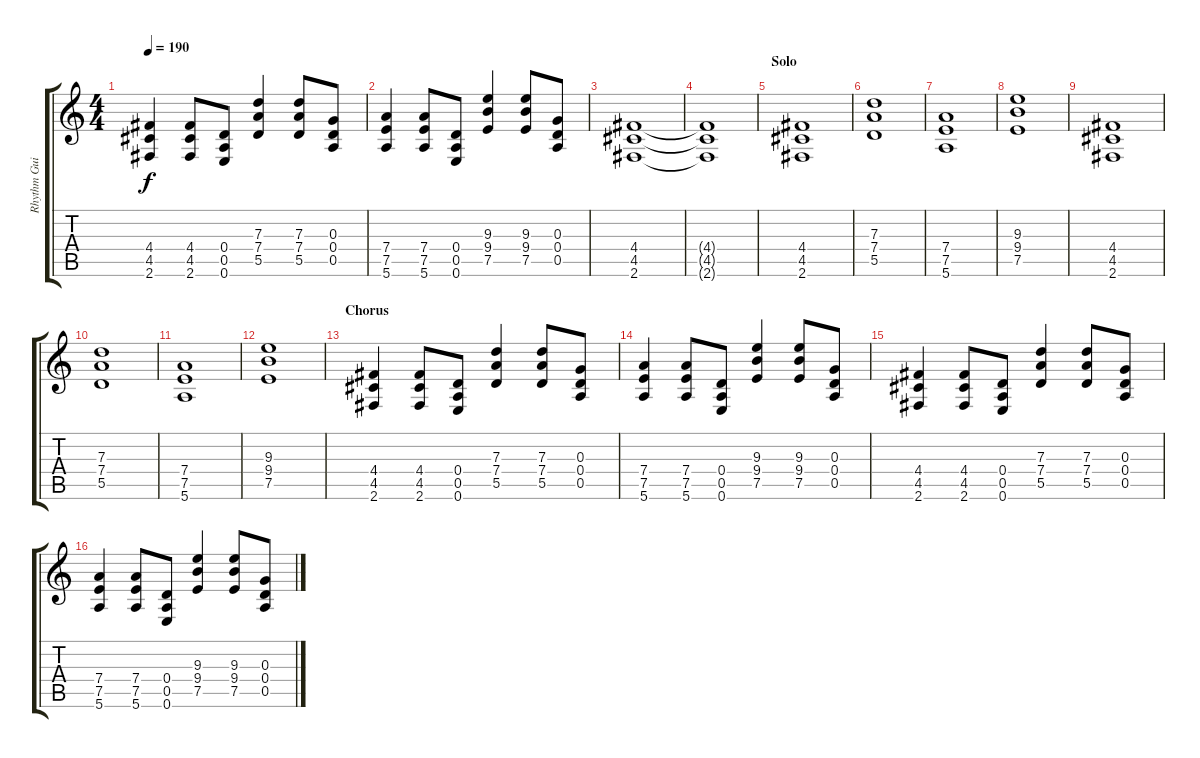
\track ("Rhythm Guitar " "Rhythm Gui") {instrument overdrivenguitar}
\staff {score tabs}
\tuning (E4 B3 G3 D3 A2 E2) {hide}
\ts (4 4)
\tempo 190
\clef g2
\ks c
(4.4 4.5 2.6).4{dy f} (4.4 4.5 2.6).8 (0.4 0.5 0.6).8 (7.3 7.4 5.5).4 (7.3 7.4 5.5).8 (0.3 0.4 0.5).8 |
(7.4 7.5 5.6).4 (7.4 7.5 5.6).8 (0.4 0.5 0.6).8 (9.3 9.4 7.5).4 (9.3 9.4 7.5).8 (0.3 0.4 0.5).8 |
(4.4 4.5 2.6).1 |
(4.4{t} 4.5{t} 2.6{t}).1 |
\section ("" "Solo")
(4.4 4.5 2.6).1 |
(7.3 7.4 5.5).1 |
(7.4 7.5 5.6).1 |
(9.3 9.4 7.5).1 |
(4.4 4.5 2.6).1 |
(7.3 7.4 5.5).1 |
(7.4 7.5 5.6).1 |
(9.3 9.4 7.5).1 |
\section ("" "Chorus")
(4.4 4.5 2.6).4 (4.4 4.5 2.6).8 (0.4 0.5 0.6).8 (7.3 7.4 5.5).4 (7.3 7.4 5.5).8 (0.3 0.4 0.5).8 |
(7.4 7.5 5.6).4 (7.4 7.5 5.6).8 (0.4 0.5 0.6).8 (9.3 9.4 7.5).4 (9.3 9.4 7.5).8 (0.3 0.4 0.5).8 |
(4.4 4.5 2.6).4 (4.4 4.5 2.6).8 (0.4 0.5 0.6).8 (7.3 7.4 5.5).4 (7.3 7.4 5.5).8 (0.3 0.4 0.5).8 |
(7.4 7.5 5.6).4 (7.4 7.5 5.6).8 (0.4 0.5 0.6).8 (9.3 9.4 7.5).4 (9.3 9.4 7.5).8 (0.3 0.4 0.5).8
